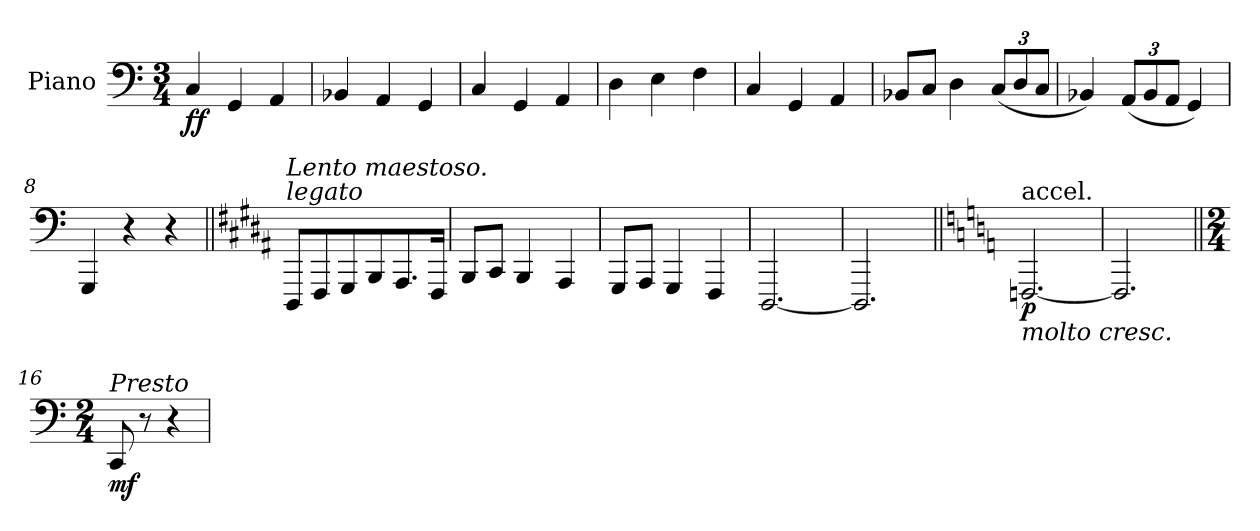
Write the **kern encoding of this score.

**kern	**dynam
*part1	*part1
*staff1	*staff1
*I"Piano	*
*I'Pno.	*
*clefF4	*
*k[]	*
*M3/4	*
*MM204	*
=1	=1
!	!LO:DY:b
4C/	ff
4GG/	.
4AA/	.
=2	=2
4BB-X/	.
4AA/	.
4GG/	.
=3	=3
4C/	.
4GG/	.
4AA/	.
=4	=4
4D\	.
4E\	.
4F\	.
=5	=5
4C/	.
4GG/	.
4AA/	.
=6	=6
8BB-X/L	.
8C/J	.
4D\	.
*Xbrackettup	*
(12C/L	.
12D/	.
12C/J	.
!!LO:LB:g=z
=7	=7
4BB-X/)	.
(12AA/L	.
12BB-/	.
12AA/J	.
4GG/)	.
=8	=8
4GGG/	.
4r	.
4r	.
=9||	=9||
!!LO:REH:place=s1:a:B:enc=none:fs=14:t=17
*k[f#c#g#d#a#]	*
*MM68	*
!LO:TX:a:i:t=legato	!
!LO:TX:a:i:t=Lento maestoso.	!
8DDD#/L	.
8FFF#/	.
8GGG#/	.
8BBB/	.
8.AAA#/	.
16FFF#/Jk	.
=10	=10
8BBB/L	.
8CC#/J	.
4BBB/	.
4AAA#/	.
=11	=11
8GGG#/L	.
8AAA#/J	.
4GGG#/	.
4FFF#/	.
!!LO:LB:g=z
=12	=12
[2.DDD#/	.
=13	=13
2.DDD#/]	.
=14||	=14||
*k[]	*
!LO:TX:b:i:t=molto cresc.	!
!LO:TX:a:t=accel.	!
!	!LO:DY:b
[2.FFFn/	p
=15	=15
*MM102	*
2.FFF/]	.
=16||	=16||
*M2/4	*
*MM136	*
!LO:TX:a:i:t=Presto	!
!	!LO:DY:b
8CC/	mf
8r	.
4r	.
=	=
*-	*-
